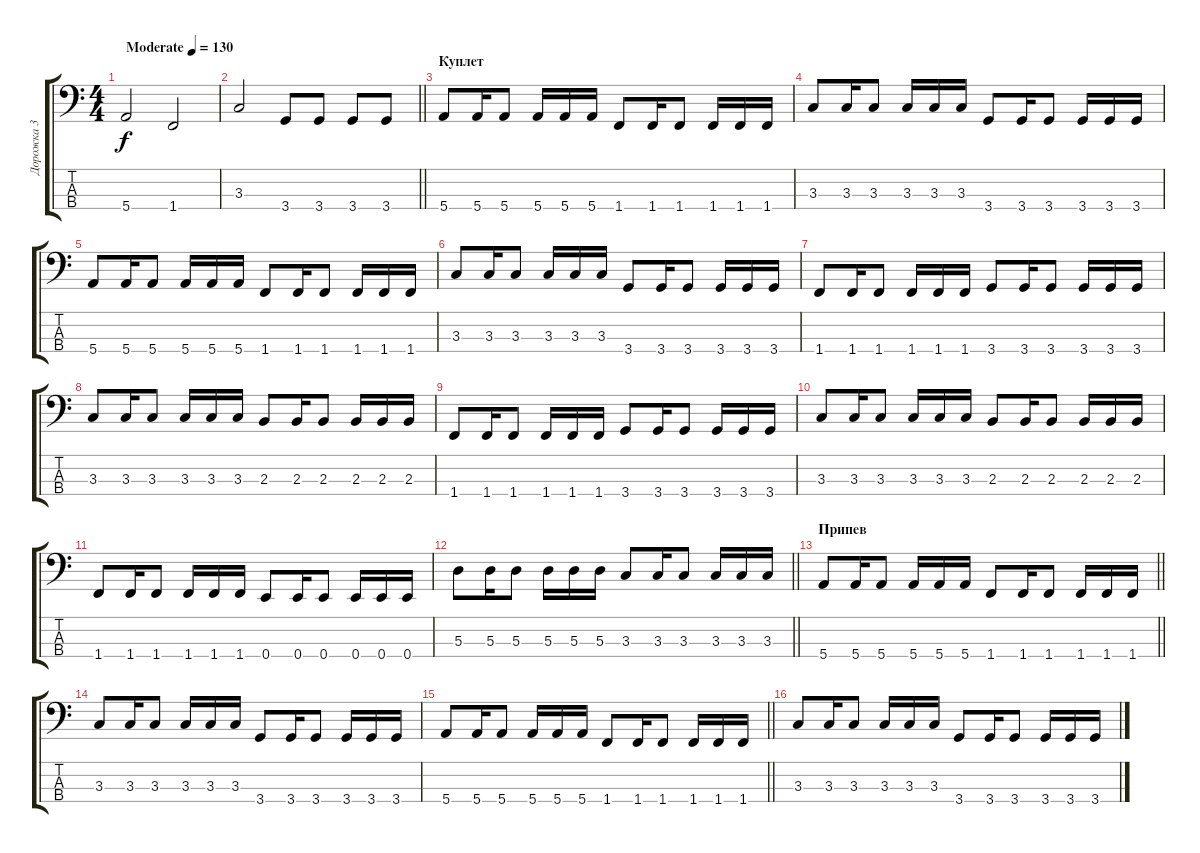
\track ("Дорожка 3" "Дорожка 3") {instrument electricbassfinger}
\staff {score tabs}
\tuning (G2 D2 A1 E1) {hide}
\ts (4 4)
\tempo (130 "Moderate")
\clef f4
\ks c
5.4.2{dy f instrument electricbassfinger} 1.4.2 |
\barLineRight lightlight
3.3.2 3.4.8 3.4.8 3.4.8 3.4.8 |
\section ("" "Куплет")
5.4.8 5.4.16 5.4.8 5.4.16 5.4.16 5.4.16 1.4.8 1.4.16 1.4.8 1.4.16 1.4.16 1.4.16 |
3.3.8 3.3.16 3.3.8 3.3.16 3.3.16 3.3.16 3.4.8 3.4.16 3.4.8 3.4.16 3.4.16 3.4.16 |
5.4.8 5.4.16 5.4.8 5.4.16 5.4.16 5.4.16 1.4.8 1.4.16 1.4.8 1.4.16 1.4.16 1.4.16 |
3.3.8 3.3.16 3.3.8 3.3.16 3.3.16 3.3.16 3.4.8 3.4.16 3.4.8 3.4.16 3.4.16 3.4.16 |
1.4.8 1.4.16 1.4.8 1.4.16 1.4.16 1.4.16 3.4.8 3.4.16 3.4.8 3.4.16 3.4.16 3.4.16 |
3.3.8 3.3.16 3.3.8 3.3.16 3.3.16 3.3.16 2.3.8 2.3.16 2.3.8 2.3.16 2.3.16 2.3.16 |
1.4.8 1.4.16 1.4.8 1.4.16 1.4.16 1.4.16 3.4.8 3.4.16 3.4.8 3.4.16 3.4.16 3.4.16 |
3.3.8 3.3.16 3.3.8 3.3.16 3.3.16 3.3.16 2.3.8 2.3.16 2.3.8 2.3.16 2.3.16 2.3.16 |
1.4.8 1.4.16 1.4.8 1.4.16 1.4.16 1.4.16 0.4.8 0.4.16 0.4.8 0.4.16 0.4.16 0.4.16 |
\barLineRight lightlight
5.3.8 5.3.16 5.3.8 5.3.16 5.3.16 5.3.16 3.3.8 3.3.16 3.3.8 3.3.16 3.3.16 3.3.16 |
\section ("" "Припев")
\barLineRight lightlight
5.4.8 5.4.16 5.4.8 5.4.16 5.4.16 5.4.16 1.4.8 1.4.16 1.4.8 1.4.16 1.4.16 1.4.16 |
\section ("" "")
3.3.8 3.3.16 3.3.8 3.3.16 3.3.16 3.3.16 3.4.8 3.4.16 3.4.8 3.4.16 3.4.16 3.4.16 |
\barLineRight lightlight
5.4.8 5.4.16 5.4.8 5.4.16 5.4.16 5.4.16 1.4.8 1.4.16 1.4.8 1.4.16 1.4.16 1.4.16 |
3.3.8 3.3.16 3.3.8 3.3.16 3.3.16 3.3.16 3.4.8 3.4.16 3.4.8 3.4.16 3.4.16 3.4.16
